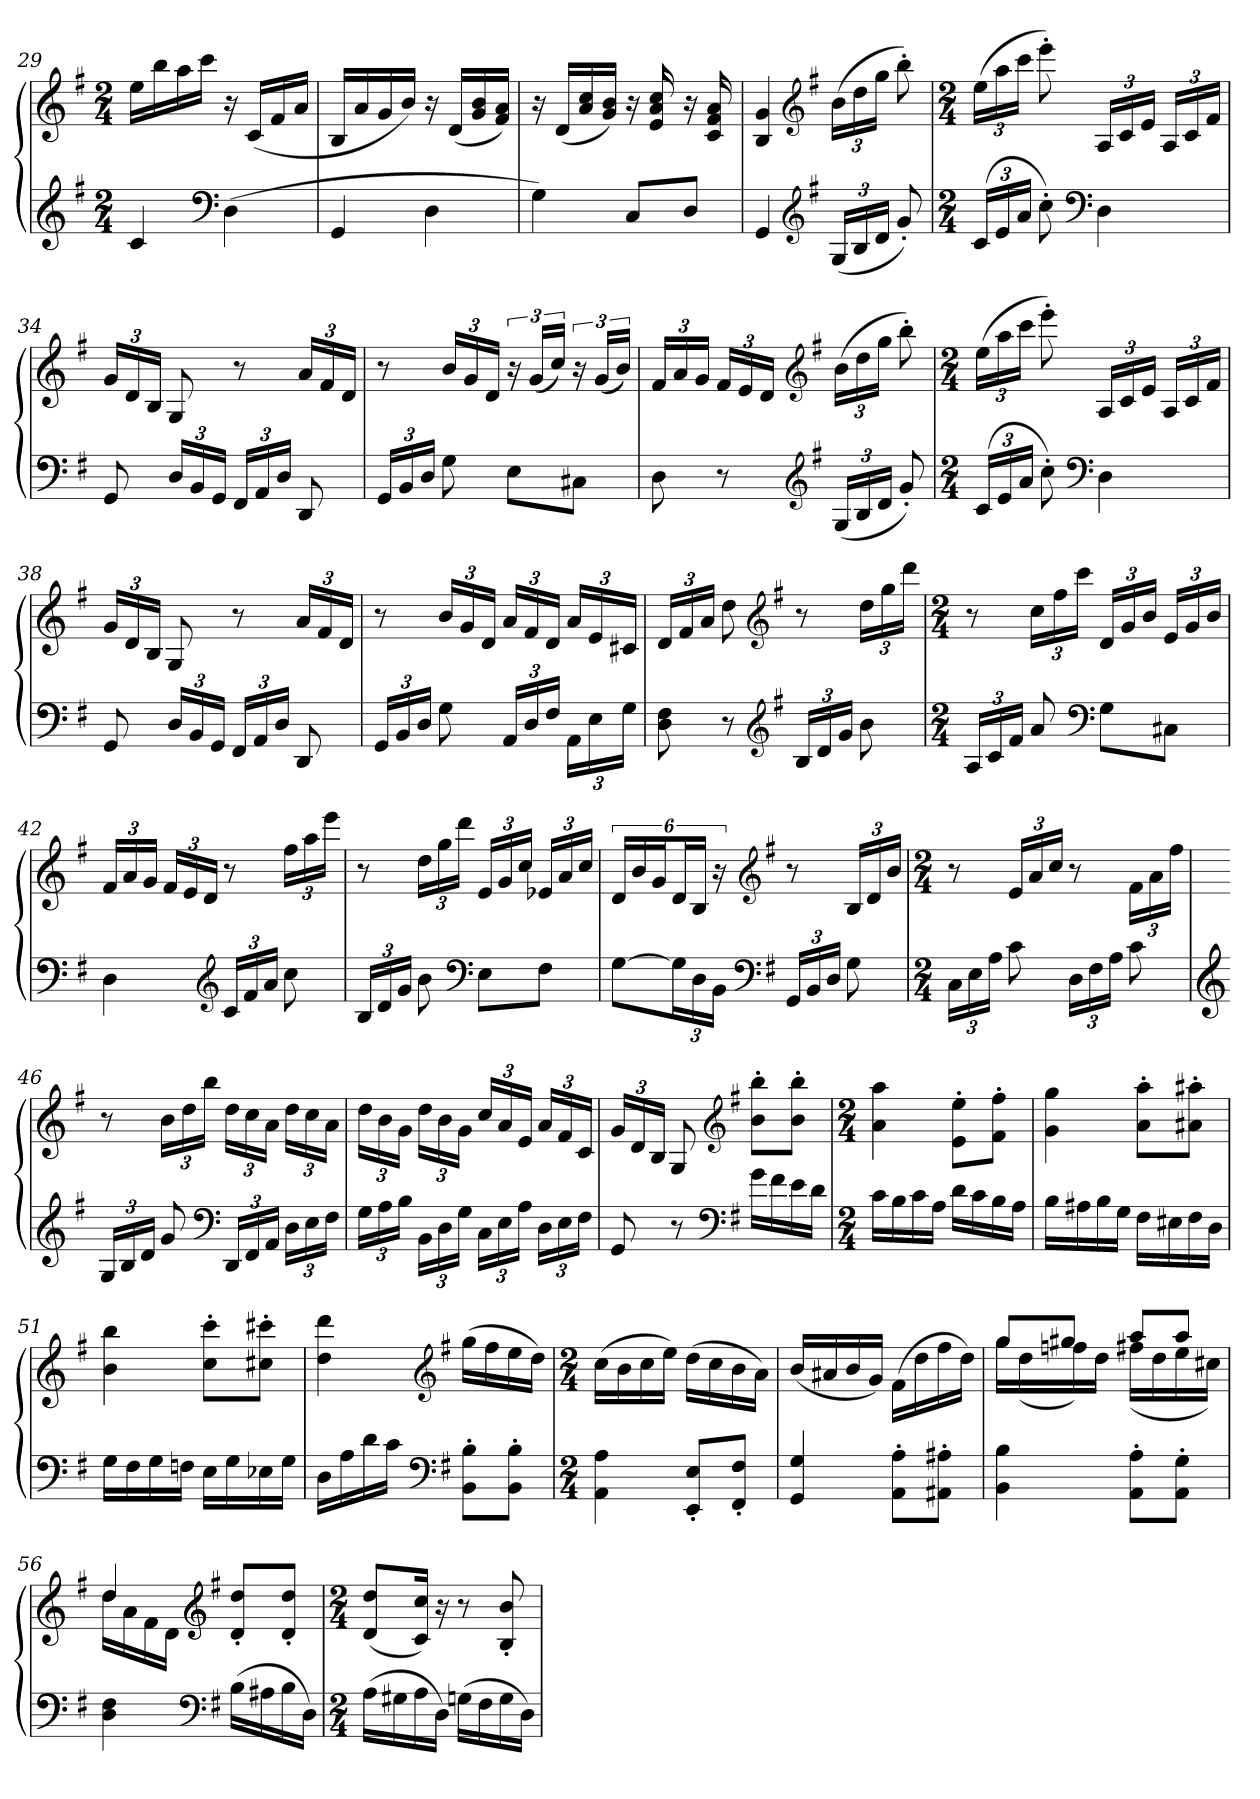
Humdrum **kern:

**kern	**kern
*part1	*part1
*staff2	*staff1
*clefG2	*clefG2
*k[f#]	*k[f#]
*G:	*G:
*M2/4	*M2/4
=29	=29
4c	16eeLL
.	16bb
.	16aa
.	16cccJJ
*clefF4	*
(4D	16r
.	(16cLL
.	16f#
.	16aJJ
=30	=30
4GG	16BLL
.	16a
.	16g
.	16bJJ)
4D	16r
.	(16dLL
.	16g 16b
.	16f# 16aJJ)
=31	=31
4G)	16r
.	(16dLL
.	16a 16cc
.	16g 16bJJ)
8CL	16r
.	16e 16a 16cc
8DJ	16r
.	16c 16f# 16a
=32	=32
4GG	4B 4g
*clefG2	*clefG2
*k[f#]	*k[f#]
*G:	*G:
(24GLL	(24bLL
24B	24dd
24dJJ	24ggJJ
8g')	8bb')
=33	=33
*M2/4	*M2/4
(24cLL	(24eeLL
24e	24aa
24aJJ	24cccJJ
8cc')	8eee')
*clefF4	*
4D	24ALL
.	24c
.	24eJJ
.	24ALL
.	24c
.	24f#JJ
=34	=34
8GG	24gLL
.	24d
.	24BJJ
24DLL	8G
24BB	.
24GGJJ	.
24FF#LL	8r
24AA	.
24DJJ	.
8DD	24aLL
.	24f#
.	24dJJ
=35	=35
24GGLL	8r
24BB	.
24DJJ	.
8G	24bLL
.	24g
.	24dJJ
8EL	24r
.	(24gLL
.	24ccJJ)
8C#XJ	24r
.	(24gLL
.	24bJJ)
=36	=36
8D	24f#LL
.	24a
.	24gJJ
8r	24f#LL
.	24e
.	24dJJ
*clefG2	*clefG2
*k[f#]	*k[f#]
*G:	*G:
(24GLL	(24bLL
24B	24dd
24dJJ	24ggJJ
8g')	8bb')
=37	=37
*M2/4	*M2/4
(24cLL	(24eeLL
24e	24aa
24aJJ	24cccJJ
8cc')	8eee')
*clefF4	*
4D	24ALL
.	24c
.	24eJJ
.	24ALL
.	24c
.	24f#JJ
=38	=38
8GG	24gLL
.	24d
.	24BJJ
24DLL	8G
24BB	.
24GGJJ	.
24FF#LL	8r
24AA	.
24DJJ	.
8DD	24aLL
.	24f#
.	24dJJ
=39	=39
24GGLL	8r
24BB	.
24DJJ	.
8G	24bLL
.	24g
.	24dJJ
24AALL	24aLL
24D	24f#
24F#JJ	24dJJ
24AALL	24aLL
24E	24e
24GJJ	24c#XJJ
=40	=40
8D 8F#	24dLL
.	24f#
.	24aJJ
8r	8dd
*clefG2	*clefG2
*k[f#]	*k[f#]
*G:	*G:
24BLL	8r
24d	.
24gJJ	.
8b	24ddLL
.	24gg
.	24dddJJ
=41	=41
*M2/4	*M2/4
24ALL	8r
24c	.
24f#JJ	.
8a	24ccLL
.	24ff#
.	24cccJJ
*clefF4	*
8GL	24dLL
.	24g
.	24bJJ
8C#XJ	24eLL
.	24g
.	24bJJ
=42	=42
4D	24f#LL
.	24a
.	24gJJ
.	24f#LL
.	24e
.	24dJJ
*clefG2	*
24cLL	8r
24f#	.
24aJJ	.
8cc	24ff#LL
.	24aa
.	24eeeJJ
=43	=43
24BLL	8r
24d	.
24gJJ	.
8b	24ddLL
.	24gg
.	24dddJJ
*clefF4	*
8EL	24eLL
.	24g
.	24ccJJ
8F#J	24e-XLL
.	24a
.	24ccJJ
=44	=44
[8GL	24dLL
.	24b
.	24gJ
24GL]	24dL
24D	24BJJ
24BBJJ	24r
*clefF4	*clefG2
*k[f#]	*k[f#]
*G:	*G:
24GGLL	8r
24BB	.
24DJJ	.
8G	24BLL
.	24d
.	24bJJ
=45	=45
*M2/4	*M2/4
24CLL	8r
24E	.
24AJJ	.
8c	24eLL
.	24a
.	24ccJJ
24DLL	8r
24F#	.
24AJJ	.
8c	24f#LL
.	24a
.	24ff#JJ
=46	=46
*clefG2	*
24GLL	8r
24B	.
24dJJ	.
8g	24bLL
.	24dd
.	24bbJJ
*clefF4	*
24DDLL	24ddLL
24FF#	24cc
24AAJJ	24aJJ
24DLL	24ddLL
24E	24cc
24F#JJ	24aJJ
=47	=47
24GLL	24ddLL
24A	24b
24BJJ	24gJJ
24BBLL	24ddLL
24D	24b
24GJJ	24gJJ
24CLL	24ccLL
24E	24a
24AJJ	24eJJ
24DLL	24aLL
24E	24f#
24F#JJ	24cJJ
=48	=48
8GG	24gLL
.	24d
.	24BJJ
8r	8G
*clefF4	*clefG2
*k[f#]	*k[f#]
*G:	*G:
16gLL	8b' 8bb'L
16f#	.
16e	8b' 8bb'J
16dJJ	.
=49	=49
*M2/4	*M2/4
16cLL	4a 4aa
16B	.
16c	.
16AJJ	.
16dLL	8e' 8ee'L
16c	.
16B	8f#' 8ff#'J
16AJJ	.
=50	=50
16BLL	4g 4gg
16A#X	.
16B	.
16GJJ	.
16F#LL	8a' 8aa'L
16E#X	.
16F#	8a#X' 8aa#X'J
16DJJ	.
=51	=51
16GLL	4b 4bb
16F#	.
16G	.
16FnJJ	.
16ELL	8cc' 8ccc'L
16G	.
16E-X	8cc#X' 8ccc#X'J
16GJJ	.
=52	=52
16DLL	4dd 4ddd
16A	.
16d	.
16cJJ	.
*clefF4	*clefG2
*k[f#]	*k[f#]
*G:	*G:
8BB' 8B'L	(16ggLL
.	16ff#
8BB' 8B'J	16ee
.	16ddJJ)
=53	=53
*M2/4	*M2/4
4AA 4A	(16ccLL
.	16b
.	16cc
.	16eeJJ)
8EE' 8E'L	(16ddLL
.	16cc
8FF#' 8F#'J	16b
.	16aJJ)
=54	=54
4GG 4G	(16bLL
.	16a#X
.	16b
.	16gJJ)
8AA' 8A'L	(16f#LL
.	16dd
8AA#X' 8A#X'J	16ff#
.	16ddJJ)
=55	=55
*	*^
4BB 4B	8ggL	16ggLL
.	.	(16dd
.	8gg#XJ	16ffn)
.	.	16ddJJ
8AA' 8A'L	8aaL	(16ff#XLL
.	.	16dd
8AA' 8G'J	8aaJ	16ee
.	.	16cc#XJJ)
=56	=56	=56
4D 4F#	4dd	16ddLL
.	.	16a
.	.	16f#
.	.	16dJJ
*clefF4	*clefG2	*
*k[f#]	*k[f#]	*
*G:	*G:	*
(16BLL	8d' 8dd'L	4ryy
16A#X	.	.
16B	8d' 8dd'J	.
16DJJ)	.	.
*	*v	*v
=57	=57
*M2/4	*M2/4
(16ALL	(8d 8ddL
16G#X	.
16A	16c 16ccJk)
16DJJ)	16r
(16GnLL	8r
16F#	.
16G	8B' 8b'
16DJJ)	.
=	=
*-	*-
